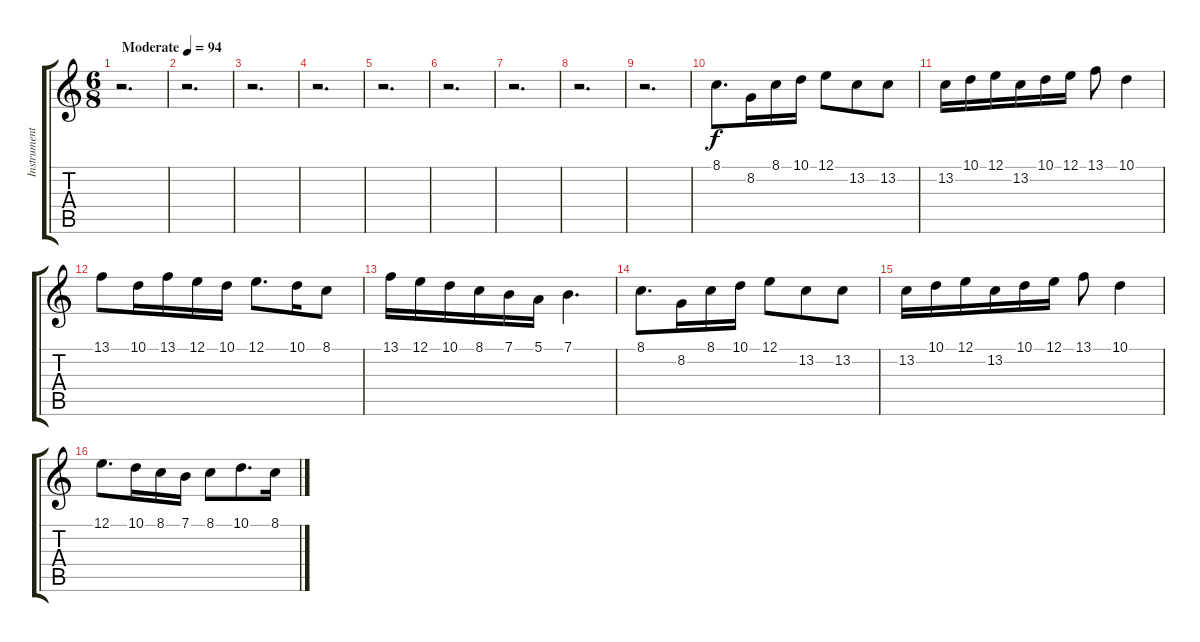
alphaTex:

\track ("Instrument 4 (Koto)" "Instrument") {instrument koto}
\staff {score tabs}
\tuning (E4 B3 G3 D3 A2 E2) {hide}
\ts (6 8)
\tempo (94 "Moderate")
\clef g2
\ks c
r.2{d dy f instrument koto} |
r.2{d} |
r.2{d} |
r.2{d} |
r.2{d} |
r.2{d} |
r.2{d} |
r.2{d} |
r.2{d} |
8.1.8{d} 8.2.16 8.1.16 10.1.16 12.1.8 13.2.8 13.2.8 |
13.2.16 10.1.16 12.1.16 13.2.16 10.1.16 12.1.16 13.1.8 10.1.4 |
13.1.8 10.1.16 13.1.16 12.1.16 10.1.16 12.1.8{d} 10.1.16 8.1.8 |
13.1.16 12.1.16 10.1.16 8.1.16 7.1.16 5.1.16 7.1.4{d} |
8.1.8{d} 8.2.16 8.1.16 10.1.16 12.1.8 13.2.8 13.2.8 |
13.2.16 10.1.16 12.1.16 13.2.16 10.1.16 12.1.16 13.1.8 10.1.4 |
12.1.8{d} 10.1.16 8.1.16 7.1.16 8.1.8 10.1.8{d} 8.1.16
